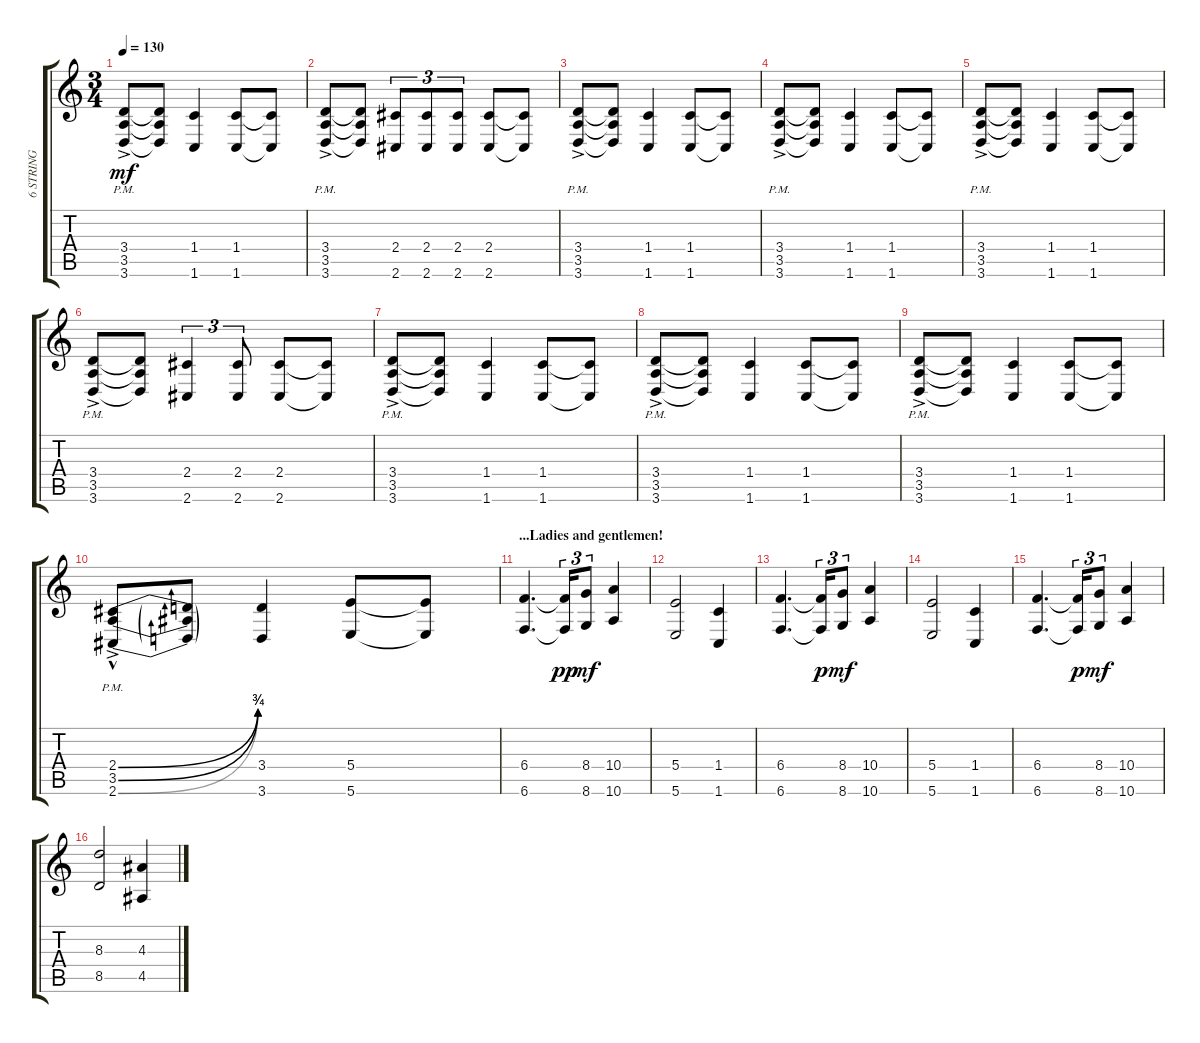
\track ("6 STRING" "6 STRING") {instrument distortionguitar}
\staff {score tabs}
\tuning (Eb4 B3 Gb3 B2 Gb2 B1) {hide}
\ts (3 4)
\tempo 130
\clef g2
\ks c
(3.4{pm} 3.5{pm} 3.6{ac pm}).8{dy mf} (3.4{t} 3.5{t} 3.6{t}).8 (1.4 1.6).4 (1.4 1.6).8 (1.4{t} 1.6{t}).8 |
(3.4{pm} 3.5{pm} 3.6{ac pm}).8 (3.4{t} 3.5{t} 3.6{t}).8 (2.4 2.6).8{tu (3 2)} (2.4 2.6).8{tu (3 2)} (2.4 2.6).8{tu (3 2)} (2.4 2.6).8 (2.4{t} 2.6{t}).8 |
(3.4{pm} 3.5{pm} 3.6{ac pm}).8 (3.4{t} 3.5{t} 3.6{t}).8 (1.4 1.6).4 (1.4 1.6).8 (1.4{t} 1.6{t}).8 |
(3.4{pm} 3.5{pm} 3.6{ac pm}).8 (3.4{t} 3.5{t} 3.6{t}).8 (1.4 1.6).4 (1.4 1.6).8 (1.4{t} 1.6{t}).8 |
(3.4{pm} 3.5{pm} 3.6{ac pm}).8 (3.4{t} 3.5{t} 3.6{t}).8 (1.4 1.6).4 (1.4 1.6).8 (1.4{t} 1.6{t}).8 |
(3.4{pm} 3.5{pm} 3.6{ac pm}).8 (3.4{t} 3.5{t} 3.6{t}).8 (2.4 2.6).4{tu (3 2)} (2.4 2.6).8{tu (3 2)} (2.4 2.6).8 (2.4{t} 2.6{t}).8 |
(3.4{pm} 3.5{pm} 3.6{ac pm}).8 (3.4{t} 3.5{t} 3.6{t}).8 (1.4 1.6).4 (1.4 1.6).8 (1.4{t} 1.6{t}).8 |
(3.4{pm} 3.5{pm} 3.6{ac pm}).8 (3.4{t} 3.5{t} 3.6{t}).8 (1.4 1.6).4 (1.4 1.6).8 (1.4{t} 1.6{t}).8 |
(3.4{pm} 3.5{pm} 3.6{ac pm}).8 (3.4{t} 3.5{t} 3.6{t}).8 (1.4 1.6).4 (1.4 1.6).8 (1.4{t} 1.6{t}).8 |
(2.4{be (bend 0 0 60 3) pm} 3.5{be (bend 0 0 60 3) ac pm} 2.6{be (bend 0 0 60 3) hac pm}).8 (2.4{t} 3.5{t} 2.6{t}).8 (3.4 3.6).4 (5.4 5.6).8 (5.4{t} 5.6{t}).8 |
\section ("" "...Ladies and gentlemen!")
(6.4 6.6).4{d} (6.4{t} 6.6{t}).16{tu (3 2) dy pp} (8.4 8.6).8{tu (3 2) dy mf} (10.4 10.6).4 |
(5.4 5.6).2 (1.4 1.6).4 |
(6.4 6.6).4{d} (6.4{t} 6.6{t}).16{tu (3 2) dy p} (8.4 8.6).8{tu (3 2) dy mf} (10.4 10.6).4 |
(5.4 5.6).2 (1.4 1.6).4 |
(6.4 6.6).4{d} (6.4{t} 6.6{t}).16{tu (3 2) dy p} (8.4 8.6).8{tu (3 2) dy mf} (10.4 10.6).4 |
(8.3 8.5).2 (4.3 4.5).4
